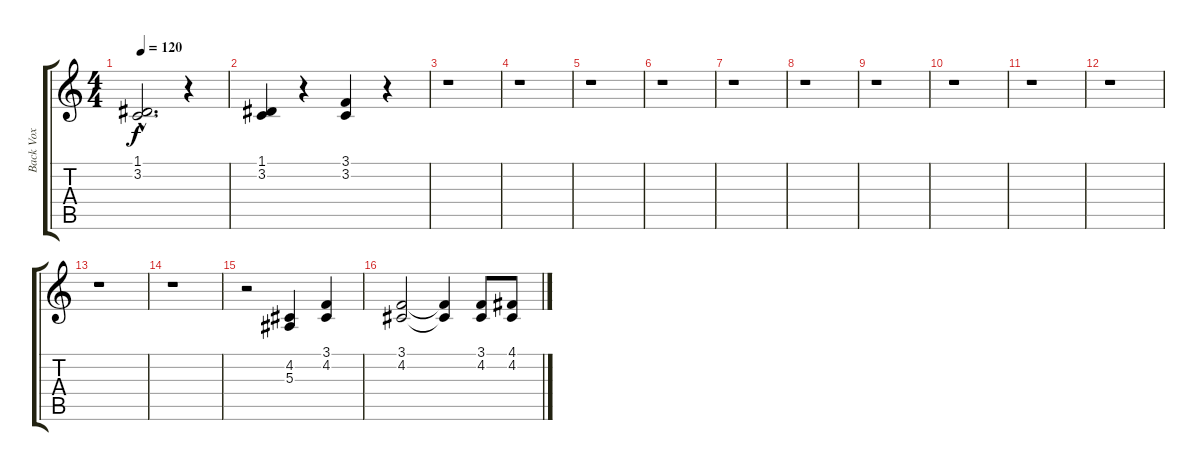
\track ("Back Vox" "Back Vox") {instrument gunshot}
\staff {score tabs}
\tuning (D4 A3 F3 C3 G2 D2) {hide}
\ts (4 4)
\tempo 120
\clef g2
\ks c
(1.1{hac t} 3.2{hac t}).2{d dy f} r.4 |
(1.1 3.2).4 r.4 (3.1 3.2).4 r.4 |
r.1 |
r.1 |
r.1 |
r.1 |
r.1 |
r.1 |
r.1 |
r.1 |
r.1 |
r.1 |
r.1 |
r.1 |
r.2 (4.2 5.3).4 (3.1 4.2).4 |
(3.1 4.2).2 (3.1{t} 4.2{t}).4 (3.1 4.2).8 (4.1 4.2).8
